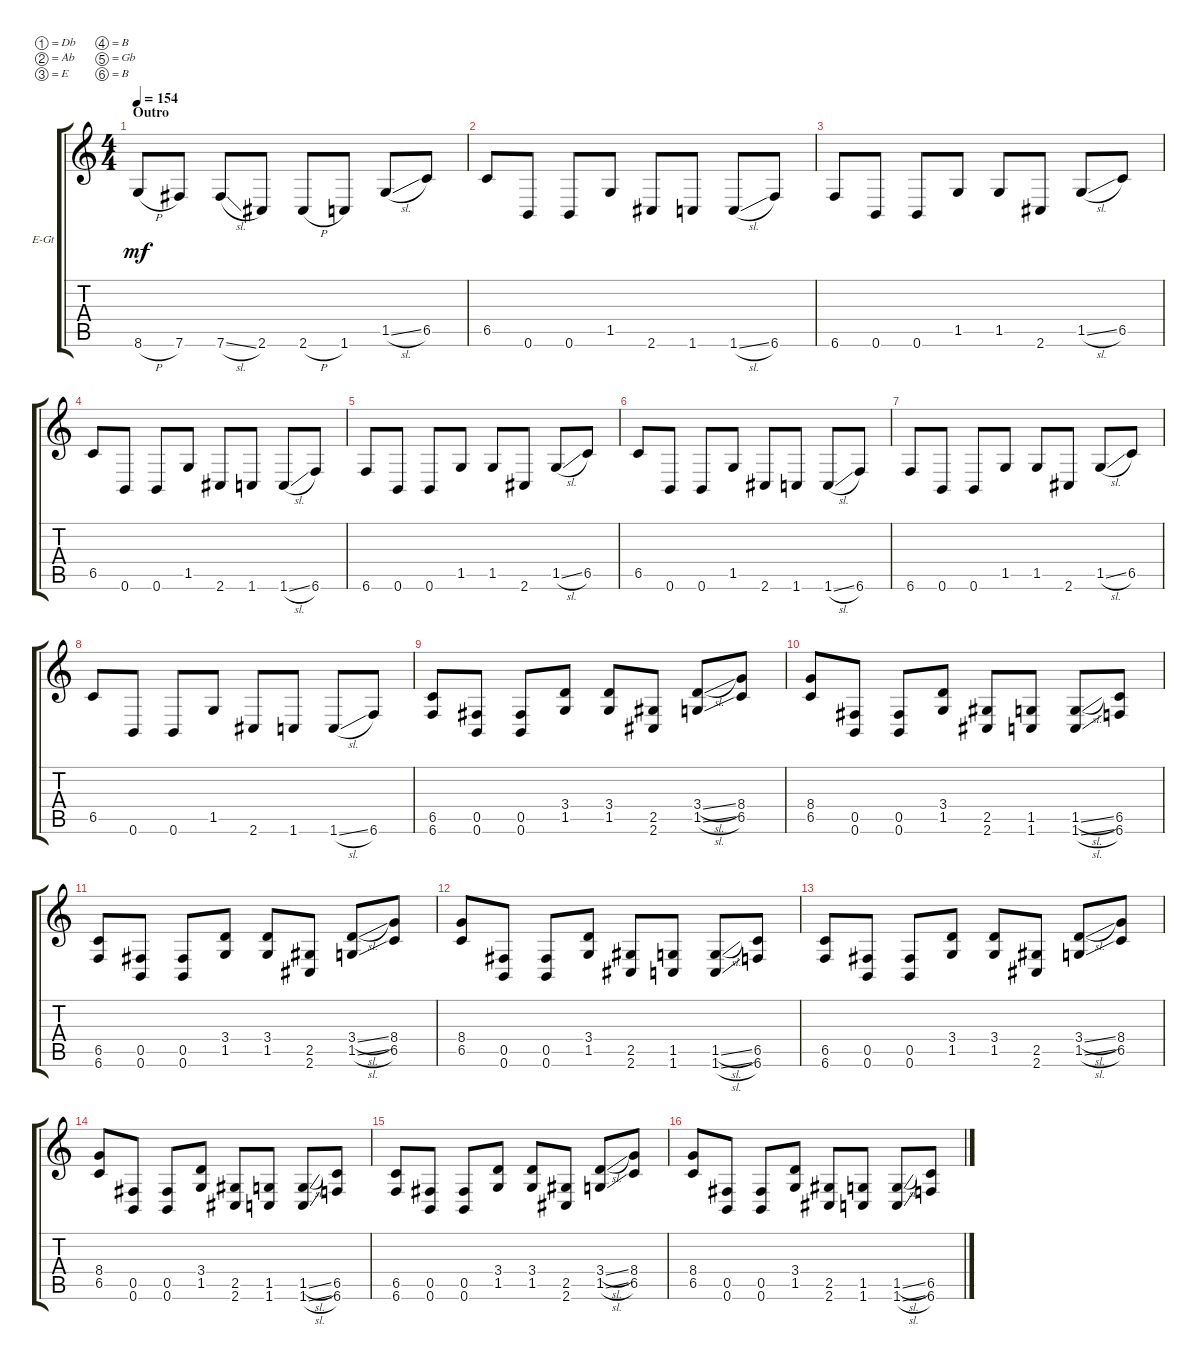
\defaultSystemsLayout 4
\bracketExtendMode groupsimilarinstruments
\firstSystemTrackNameOrientation horizontal
\otherSystemsTrackNameOrientation horizontal
\track ("Electric Guitar 2" "E-Gt") {instrument distortionguitar}
\staff {score tabs}
\tuning (Db4 Ab3 E3 B2 Gb2 B1)
\ts (4 4)
\section ("" "Outro")
\tempo 154
\clef g2
\ks c
8.6{h}.8{dy mf} 7.6.8 7.6{sl}.8 2.6.8 2.6{h}.8 1.6.8 1.5{sl}.8 6.5.8 |
6.5.8 0.6.8 0.6.8 1.5.8 2.6.8 1.6.8 1.6{sl}.8 6.6.8 |
6.6.8 0.6.8 0.6.8 1.5.8 1.5.8 2.6.8 1.5{sl}.8 6.5.8 |
6.5.8 0.6.8 0.6.8 1.5.8 2.6.8 1.6.8 1.6{sl}.8 6.6.8 |
6.6.8 0.6.8 0.6.8 1.5.8 1.5.8 2.6.8 1.5{sl}.8 6.5.8 |
6.5.8 0.6.8 0.6.8 1.5.8 2.6.8 1.6.8 1.6{sl}.8 6.6.8 |
6.6.8 0.6.8 0.6.8 1.5.8 1.5.8 2.6.8 1.5{sl}.8 6.5.8 |
6.5.8 0.6.8 0.6.8 1.5.8 2.6.8 1.6.8 1.6{sl}.8 6.6.8 |
(6.6 6.5).8 (0.6 0.5).8 (0.6 0.5).8 (1.5 3.4).8 (1.5 3.4).8 (2.6 2.5).8 (1.5{sl} 3.4{sl}).8 (6.5 8.4).8 |
(6.5 8.4).8 (0.6 0.5).8 (0.6 0.5).8 (1.5 3.4).8 (2.6 2.5).8 (1.6 1.5).8 (1.6{sl} 1.5{sl}).8 (6.6 6.5).8 |
(6.6 6.5).8 (0.6 0.5).8 (0.6 0.5).8 (1.5 3.4).8 (1.5 3.4).8 (2.6 2.5).8 (1.5{sl} 3.4{sl}).8 (6.5 8.4).8 |
(6.5 8.4).8 (0.6 0.5).8 (0.6 0.5).8 (1.5 3.4).8 (2.6 2.5).8 (1.6 1.5).8 (1.6{sl} 1.5{sl}).8 (6.6 6.5).8 |
(6.6 6.5).8 (0.6 0.5).8 (0.6 0.5).8 (1.5 3.4).8 (1.5 3.4).8 (2.6 2.5).8 (1.5{sl} 3.4{sl}).8 (6.5 8.4).8 |
(6.5 8.4).8 (0.6 0.5).8 (0.6 0.5).8 (1.5 3.4).8 (2.6 2.5).8 (1.6 1.5).8 (1.6{sl} 1.5{sl}).8 (6.6 6.5).8 |
(6.6 6.5).8 (0.6 0.5).8 (0.6 0.5).8 (1.5 3.4).8 (1.5 3.4).8 (2.6 2.5).8 (1.5{sl} 3.4{sl}).8 (6.5 8.4).8 |
(6.5 8.4).8 (0.6 0.5).8 (0.6 0.5).8 (1.5 3.4).8 (2.6 2.5).8 (1.6 1.5).8 (1.6{sl} 1.5{sl}).8 (6.6 6.5).8
